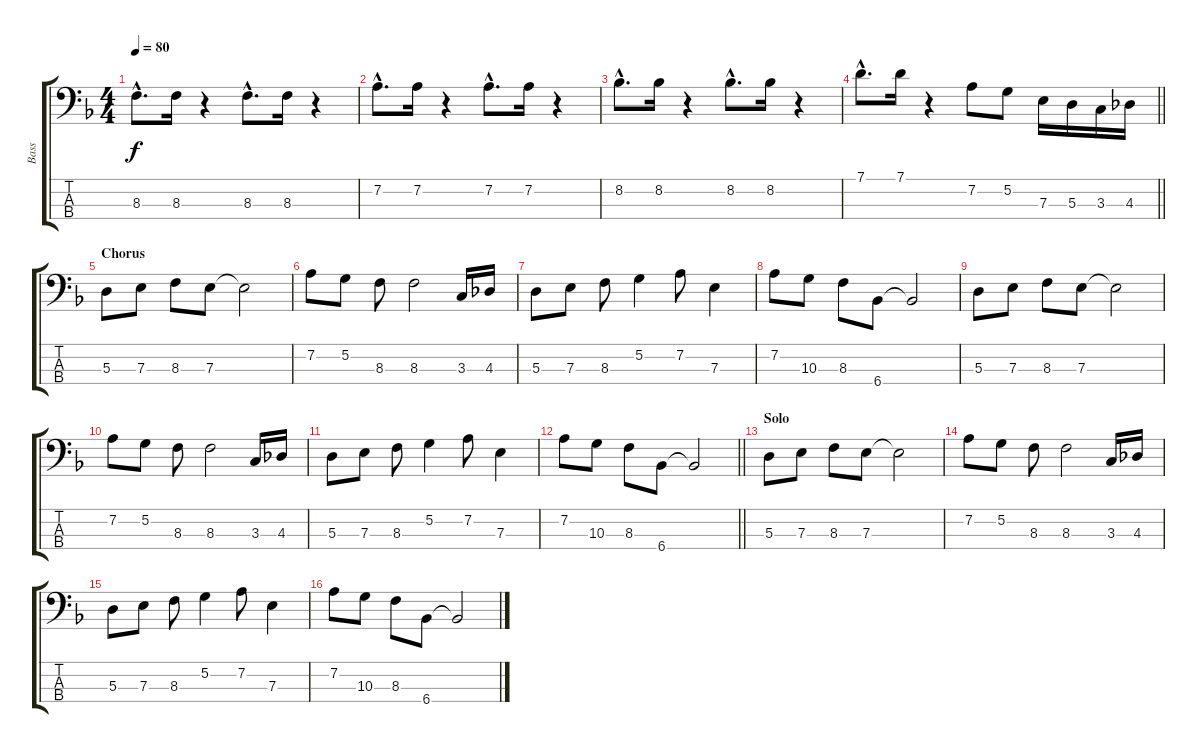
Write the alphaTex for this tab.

\track ("Bass" "Bass") {instrument electricbasspick}
\staff {score tabs}
\tuning (G2 D2 A1 E1) {hide}
\ts (4 4)
\tempo 80
\clef f4
\ks f
8.3{hac}.8{d dy f} 8.3.16 r.4 8.3{hac}.8{d} 8.3.16 r.4 |
7.2{hac}.8{d} 7.2.16 r.4 7.2{hac}.8{d} 7.2.16 r.4 |
8.2{hac}.8{d} 8.2.16 r.4 8.2{hac}.8{d} 8.2.16 r.4 |
\barLineRight lightlight
7.1{hac}.8{d} 7.1.16 r.4 7.2.8 5.2.8 7.3.16 5.3.16 3.3.16 4.3.16 |
\section ("" "Chorus")
5.3.8 7.3.8 8.3.8 7.3.8 7.3{t}.2 |
7.2.8 5.2.8 8.3.8 8.3.2 3.3.16 4.3.16 |
5.3.8 7.3.8 8.3.8 5.2.4 7.2.8 7.3.4 |
7.2.8 10.3.8 8.3.8 6.4.8 6.4{t}.2 |
5.3.8 7.3.8 8.3.8 7.3.8 7.3{t}.2 |
7.2.8 5.2.8 8.3.8 8.3.2 3.3.16 4.3.16 |
5.3.8 7.3.8 8.3.8 5.2.4 7.2.8 7.3.4 |
\barLineRight lightlight
7.2.8 10.3.8 8.3.8 6.4.8 6.4{t}.2 |
\section ("" "Solo")
5.3.8 7.3.8 8.3.8 7.3.8 7.3{t}.2 |
7.2.8 5.2.8 8.3.8 8.3.2 3.3.16 4.3.16 |
5.3.8 7.3.8 8.3.8 5.2.4 7.2.8 7.3.4 |
7.2.8 10.3.8 8.3.8 6.4.8 6.4{t}.2
